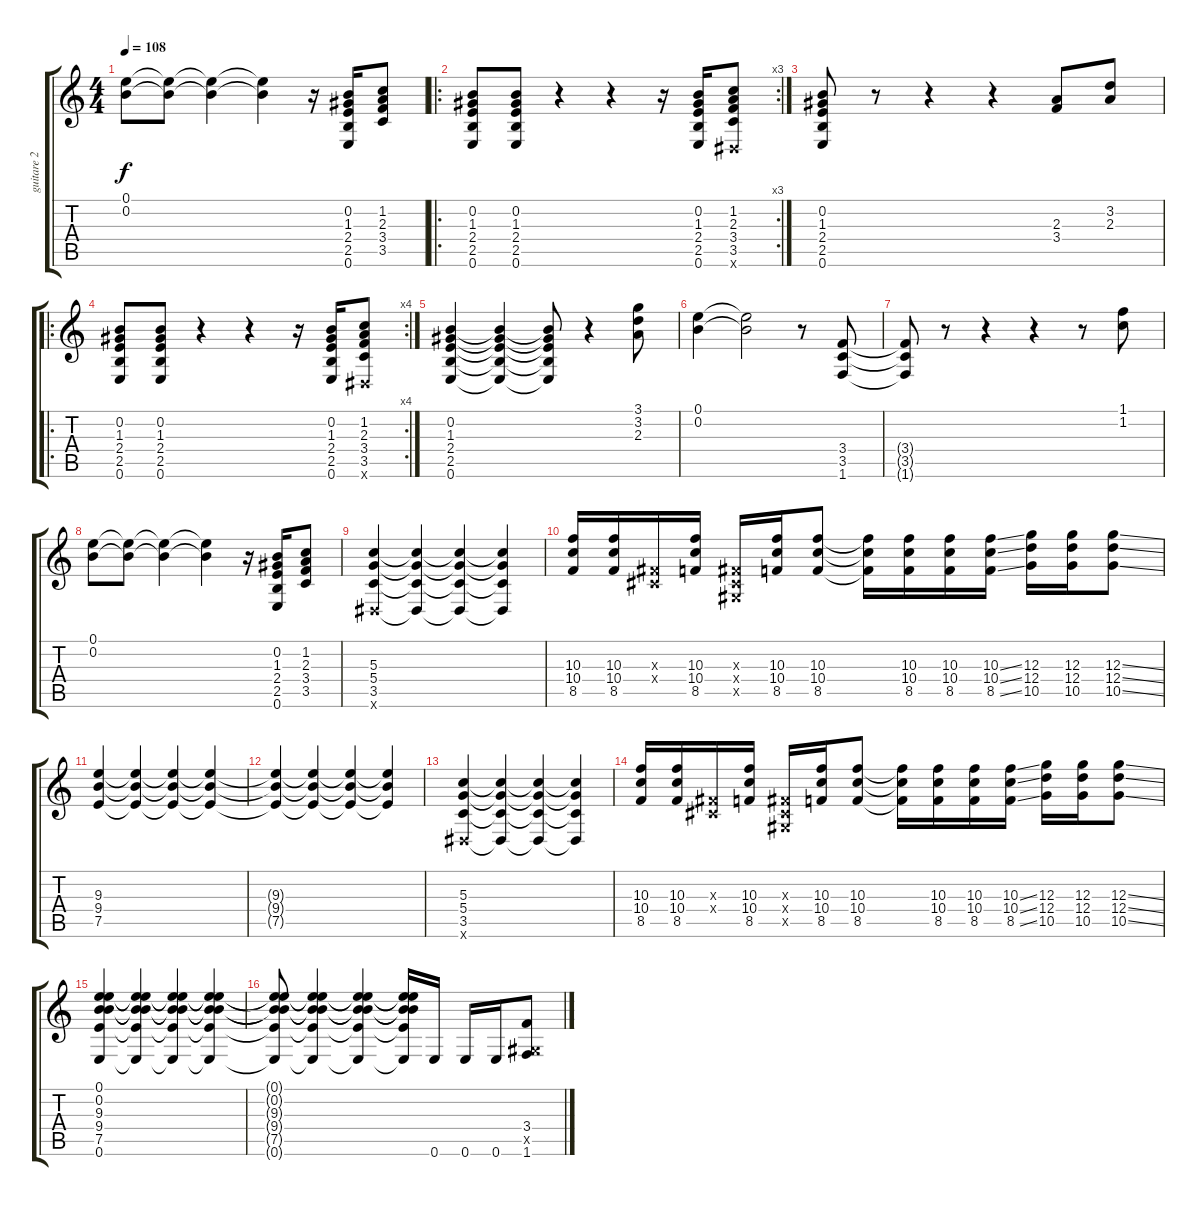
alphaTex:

\track ("guitare 2" "guitare 2") {instrument distortionguitar}
\staff {score tabs}
\tuning (E4 B3 G3 D3 A2 E2) {hide}
\ts (4 4)
\tempo 108
\clef g2
\ks c
(0.1 0.2).8{dy f} (0.1{t} 0.2{t}).8 (0.1{t} 0.2{t}).4 (0.1{t} 0.2{t}).4 r.16 (0.2 1.3 2.4 2.5 0.6).16 (1.2 2.3 3.4 3.5).8 |
\ro
\rc 3
(0.2 1.3 2.4 2.5 0.6).8 (0.2 1.3 2.4 2.5 0.6).8 r.4 r.4 r.16 (0.2 1.3 2.4 2.5 0.6).16 (1.2 2.3 3.4 3.5 -1.6{x}).8 |
(0.2 1.3 2.4 2.5 0.6).8 r.8 r.4 r.4 (2.3 3.4).8 (3.2 2.3).8 |
\ro
\rc 4
(0.2 1.3 2.4 2.5 0.6).8 (0.2 1.3 2.4 2.5 0.6).8 r.4 r.4 r.16 (0.2 1.3 2.4 2.5 0.6).16 (1.2 2.3 3.4 3.5 -1.6{x}).8 |
(0.2 1.3 2.4 2.5 0.6).4 (0.2{t} 1.3{t} 2.4{t} 2.5{t} 0.6{t}).4 (0.2{t} 1.3{t} 2.4{t} 2.5{t} 0.6{t}).8 r.4 (3.1 3.2 2.3).8 |
(0.1 0.2).4 (0.1{t} 0.2{t}).2 r.8 (3.4 3.5 1.6).8 |
(3.4{t} 3.5{t} 1.6{t}).8 r.8 r.4 r.4 r.8 (1.1 1.2).8 |
(0.1 0.2).8 (0.1{t} 0.2{t}).8 (0.1{t} 0.2{t}).4 (0.1{t} 0.2{t}).4 r.16 (0.2 1.3 2.4 2.5 0.6).16 (1.2 2.3 3.4 3.5).8 |
(5.3 5.4 3.5 -1.6{x}).4 (5.3{t} 5.4{t} 3.5{t} -1.6{t}).4 (5.3{t} 5.4{t} 3.5{t} -1.6{t}).4 (5.3{t} 5.4{t} 3.5{t} -1.6{t}).4 |
(10.3 10.4 8.5).16 (10.3 10.4 8.5).16 (-1.3{x} -1.4{x}).16 (10.3 10.4 8.5).16 (-1.3{x} -1.4{x} -1.5{x}).16 (10.3 10.4 8.5).16 (10.3 10.4 8.5).8 (10.3{t} 10.4{t} 8.5{t}).16 (10.3 10.4 8.5).16 (10.3 10.4 8.5).16 (10.3{ss} 10.4{ss} 8.5{ss}).16 (12.3 12.4 10.5).16 (12.3 12.4 10.5).16 (12.3{ss} 12.4{ss} 10.5{ss}).8 |
(9.3 9.4 7.5).4 (9.3{t} 9.4{t} 7.5{t}).4 (9.3{t} 9.4{t} 7.5{t}).4 (9.3{t} 9.4{t} 7.5{t}).4 |
(9.3{t} 9.4{t} 7.5{t}).4 (9.3{t} 9.4{t} 7.5{t}).4 (9.3{t} 9.4{t} 7.5{t}).4 (9.3{t} 9.4{t} 7.5{t}).4 |
(5.3 5.4 3.5 -1.6{x}).4 (5.3{t} 5.4{t} 3.5{t} -1.6{t}).4 (5.3{t} 5.4{t} 3.5{t} -1.6{t}).4 (5.3{t} 5.4{t} 3.5{t} -1.6{t}).4 |
(10.3 10.4 8.5).16 (10.3 10.4 8.5).16 (-1.3{x} -1.4{x}).16 (10.3 10.4 8.5).16 (-1.3{x} -1.4{x} -1.5{x}).16 (10.3 10.4 8.5).16 (10.3 10.4 8.5).8 (10.3{t} 10.4{t} 8.5{t}).16 (10.3 10.4 8.5).16 (10.3 10.4 8.5).16 (10.3{ss} 10.4{ss} 8.5{ss}).16 (12.3 12.4 10.5).16 (12.3 12.4 10.5).16 (12.3{ss} 12.4{ss} 10.5{ss}).8 |
(0.1 0.2 9.3 9.4 7.5 0.6).4 (0.1{t} 0.2{t} 9.3{t} 9.4{t} 7.5{t} 0.6{t}).4 (0.1{t} 0.2{t} 9.3{t} 9.4{t} 7.5{t} 0.6{t}).4 (0.1{t} 0.2{t} 9.3{t} 9.4{t} 7.5{t} 0.6{t}).4 |
(0.1{t} 0.2{t} 9.3{t} 9.4{t} 7.5{t} 0.6{t}).8 (0.1{t} 0.2{t} 9.3{t} 9.4{t} 7.5{t} 0.6{t}).4 (0.1{t} 0.2{t} 9.3{t} 9.4{t} 7.5{t} 0.6{t}).4 (0.1{t} 0.2{t} 9.3{t} 9.4{t} 7.5{t} 0.6{t}).16 0.6.16 0.6.16 0.6.16 (3.4 -1.5{x} 1.6).8
